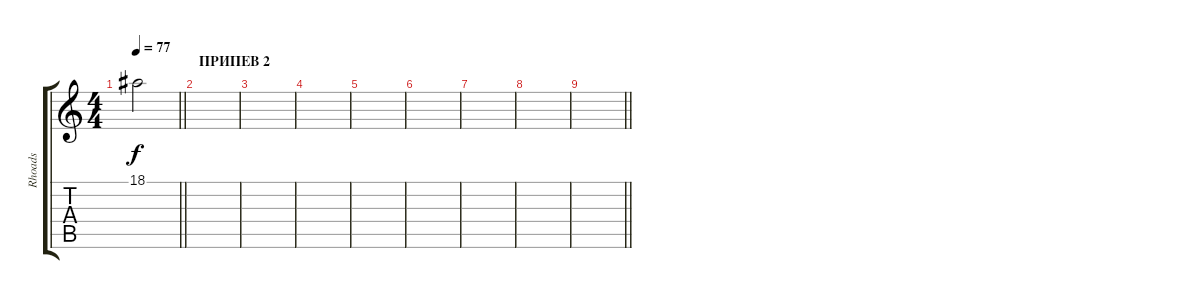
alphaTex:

\track ("Rhoads" "Rhoads") {instrument electricpiano1}
\staff {score tabs}
\tuning (E4 B3 G3 D3 A2 E2) {hide}
\ts (4 4)
\tempo 77
\clef g2
\barLineRight lightlight
\ks c
18.1.2{dy f} |
\section ("" "ПРИПЕВ 2")
|
|
|
|
|
|
|
\barLineRight lightlight
